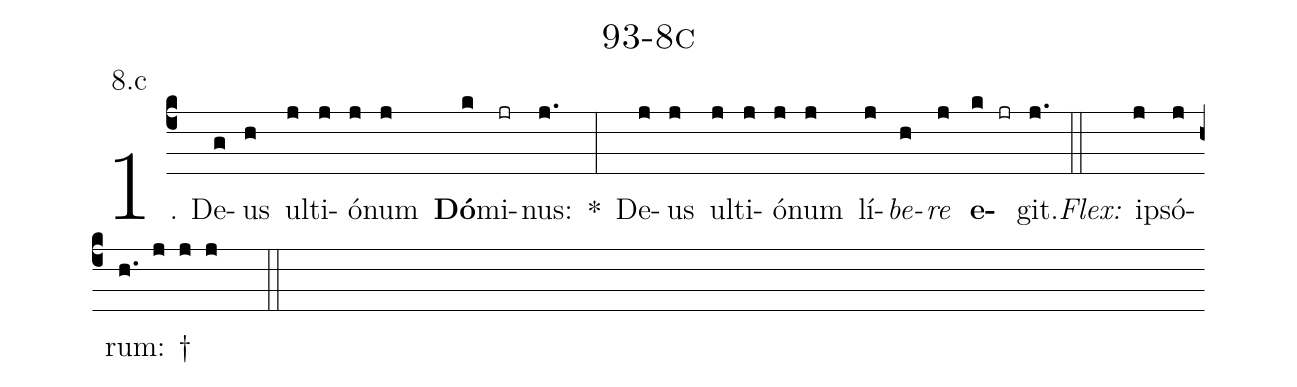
name: 93-8c;
annotation: 8.c;
%%
(c4)1. De(g)us(h) ul(j)ti(j)ó(j)num(j) <b>Dó</b>(k)mi(jr)nus:(j.) *(:) De(j)us(j) ul(j)ti(j)ó(j)num(j) lí(j)<i>be</i>(h)<i>re</i>(j) <b>e</b>(k jr)git.(j.) (::)
<i>Flex:</i>()  ip(j)só(j)rum: †(h. j j j  ::)
